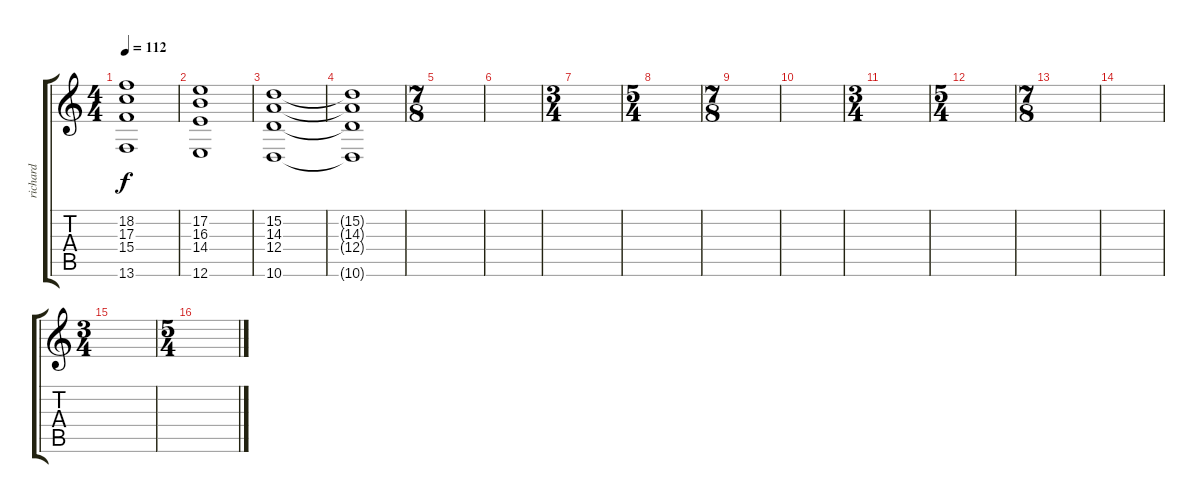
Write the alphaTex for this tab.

\track ("richard" "richard") {instrument pad4choir bank 255}
\staff {score tabs}
\tuning (E4 B3 G3 D3 A2 E2) {hide}
\ts (4 4)
\tempo 112
\clef g2
\ks c
(18.2 17.3 15.4 13.6).1{dy f} |
(17.2 16.3 14.4 12.6).1 |
(15.2 14.3 12.4 10.6).1 |
(15.2{t} 14.3{t} 12.4{t} 10.6{t}).1 |
\ts (7 8)
|
|
\ts (3 4)
|
\ts (5 4)
|
\ts (7 8)
|
|
\ts (3 4)
|
\ts (5 4)
|
\ts (7 8)
|
|
\ts (3 4)
|
\ts (5 4)
